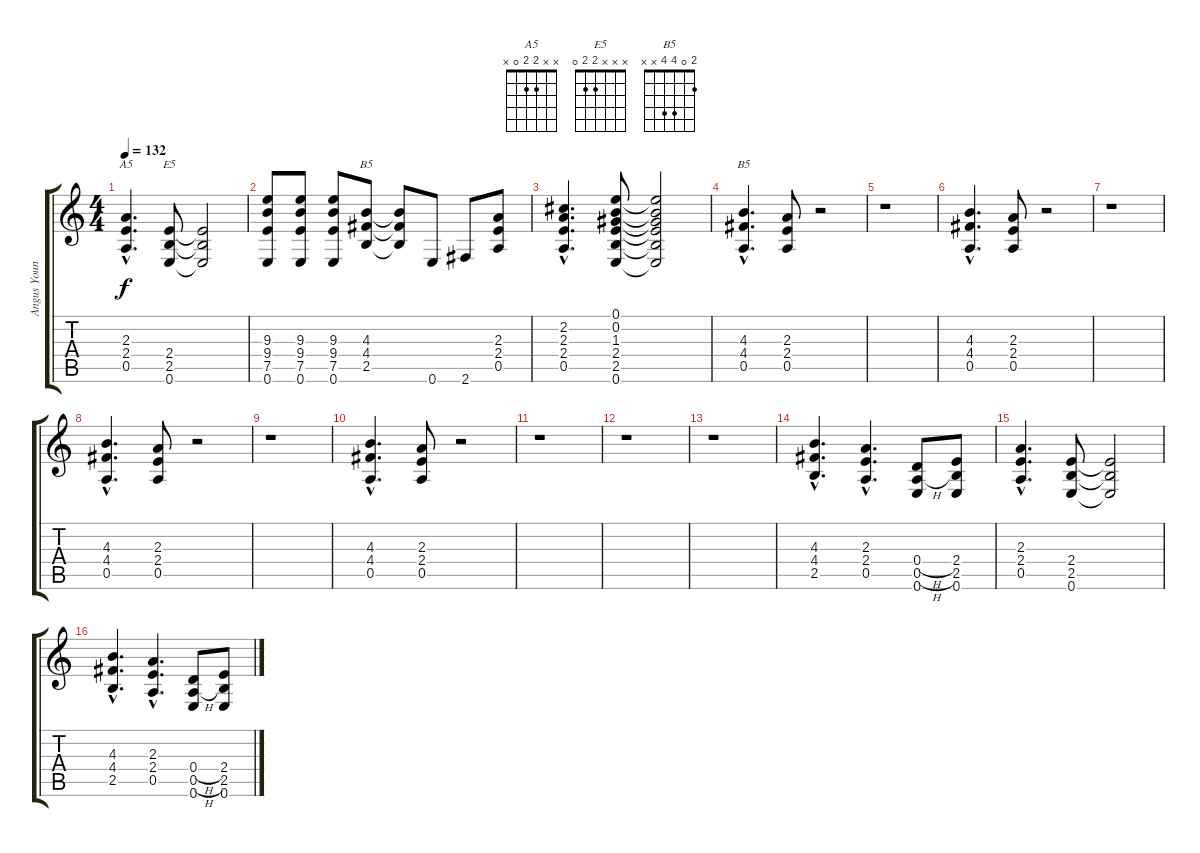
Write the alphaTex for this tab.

\track ("Angus Young" "Angus Youn") {instrument overdrivenguitar}
\staff {score tabs}
\tuning (E4 B3 G3 D3 A2 E2) {hide}
\chord ("A5" x x 2 2 0 x)
\chord ("E5" x x x 2 2 0)
\chord ("B5" x x 4 4 2 x)
\chord ("B5" 2 0 4 4 x x)
\ts (4 4)
\tempo 132
\clef g2
\ks c
(2.3{hac} 2.4{hac} 0.5{hac}).4{d ch "A5" dy f} (2.4 2.5 0.6).8{ch "E5"} (2.4{t} 2.5{t} 0.6{t}).2 |
(9.3 9.4 7.5 0.6).8 (9.3 9.4 7.5 0.6).8 (9.3 9.4 7.5 0.6).8 (4.3 4.4 2.5).8{ch "B5"} (4.3{t} 4.4{t} 2.5{t}).8 0.6.8 2.6.8 (2.3 2.4 0.5).8 |
(2.2{hac} 2.3{hac} 2.4{hac} 0.5{hac}).4{d} (0.1 0.2 1.3 2.4 2.5 0.6).8 (0.1{t} 0.2{t} 1.3{t} 2.4{t} 2.5{t} 0.6{t}).2 |
(4.3{hac} 4.4{hac} 0.5{hac}).4{d ch "B5"} (2.3 2.4 0.5).8 r.2 |
r.1 |
(4.3{hac} 4.4{hac} 0.5{hac}).4{d} (2.3 2.4 0.5).8 r.2 |
r.1 |
(4.3{hac} 4.4{hac} 0.5{hac}).4{d} (2.3 2.4 0.5).8 r.2 |
r.1 |
(4.3{hac} 4.4{hac} 0.5{hac}).4{d} (2.3 2.4 0.5).8 r.2 |
r.1 |
r.1 |
r.1 |
(4.3{hac} 4.4{hac} 2.5{hac}).4{d} (2.3{hac} 2.4{hac} 0.5{hac}).4{d} (0.4{h} 0.5{h} 0.6).8 (2.4 2.5 0.6).8 |
(2.3{hac} 2.4{hac} 0.5{hac}).4{d} (2.4 2.5 0.6).8 (2.4{t} 2.5{t} 0.6{t}).2 |
(4.3{hac} 4.4{hac} 2.5{hac}).4{d} (2.3{hac} 2.4{hac} 0.5{hac}).4{d} (0.4{h} 0.5{h} 0.6).8 (2.4 2.5 0.6).8
